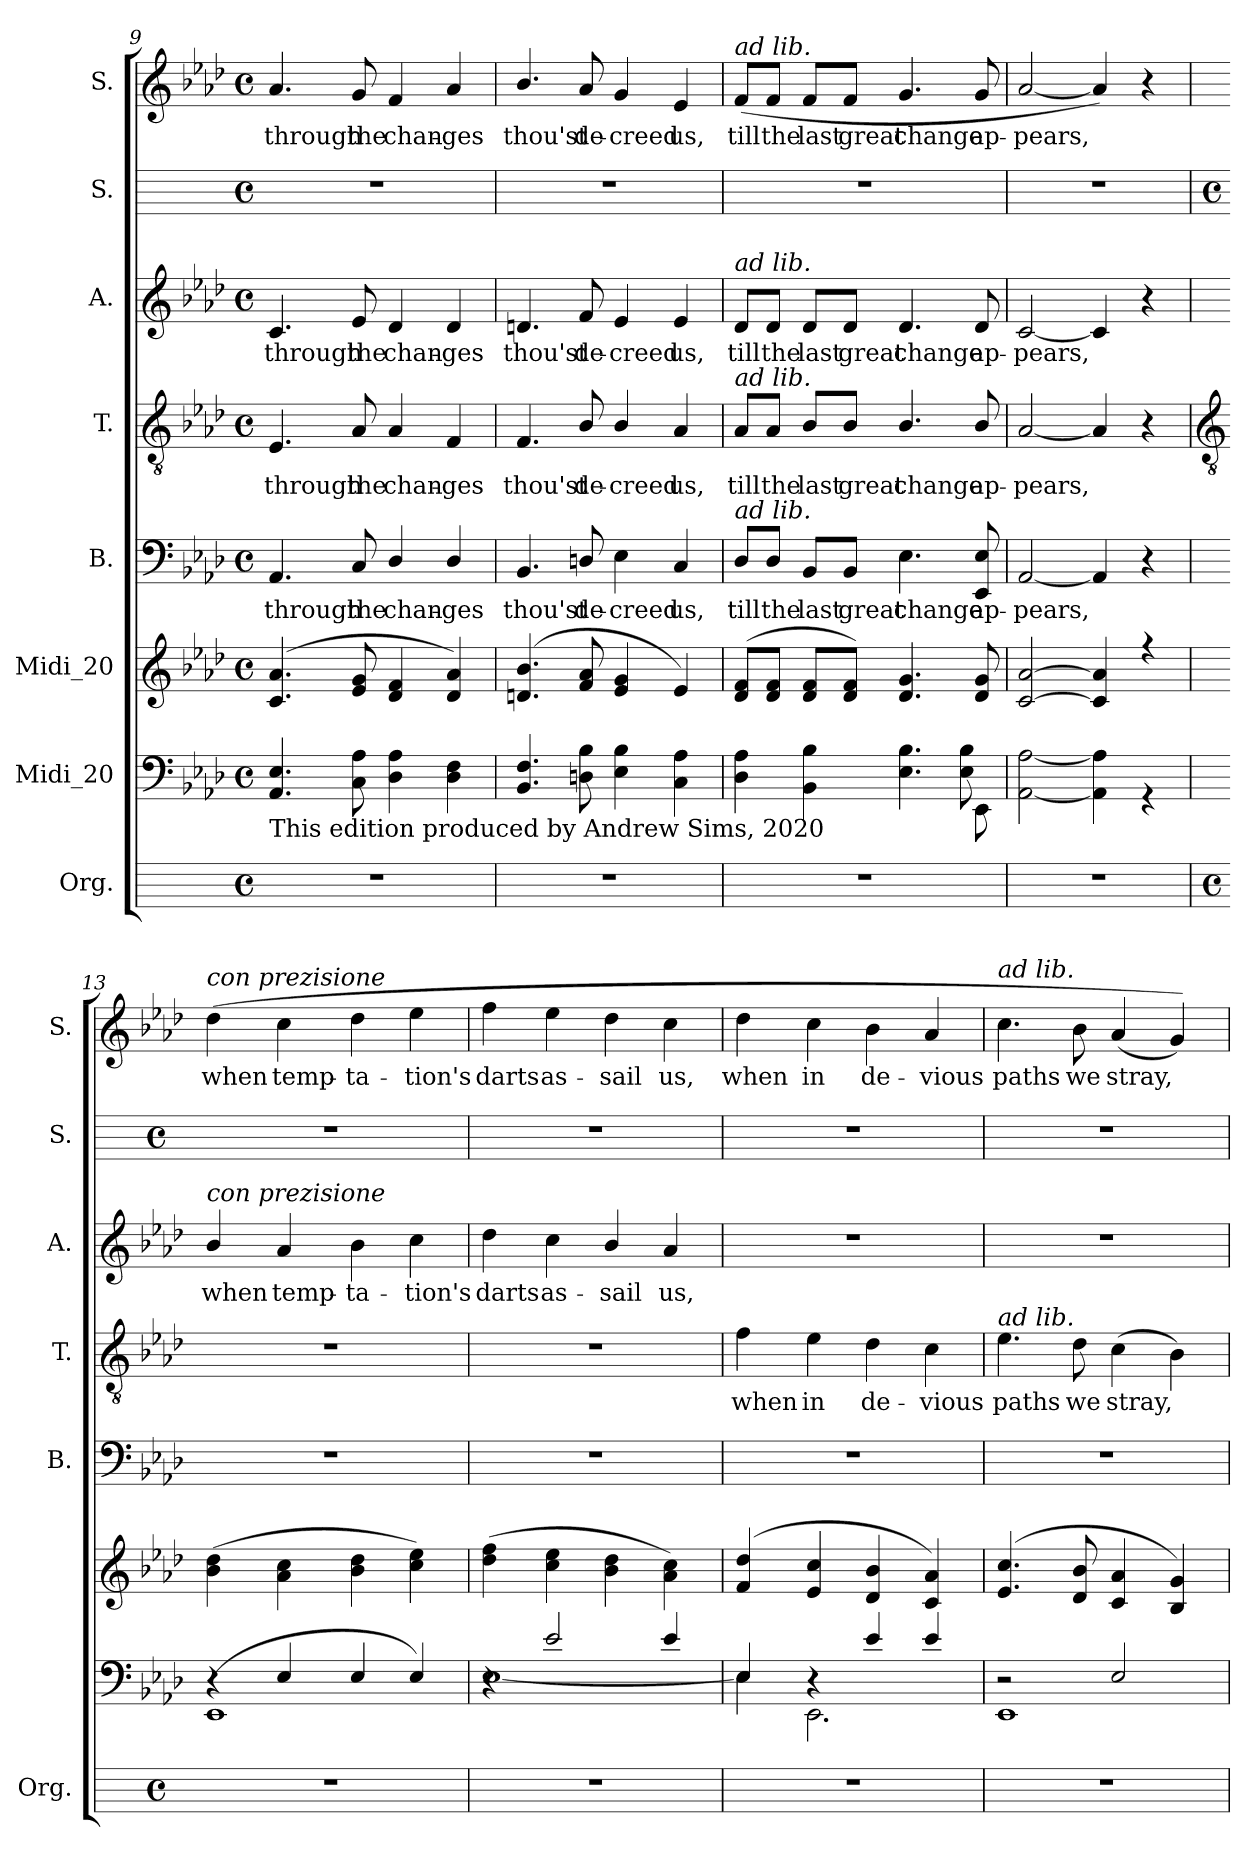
**kern	**kern	**kern	**kern	**text	**kern	**text	**kern	**text	**kern	**kern	**text
*part8	*part7	*part6	*part5	*part5	*part4	*part4	*part3	*part3	*part2	*part1	*part1
*staff8	*staff7	*staff6	*staff5	*staff5	*staff4	*staff4	*staff3	*staff3	*staff2	*staff1	*staff1
*I"Org.	*I"Midi_20	*I"Midi_20	*I"B.	*	*I"T.	*	*I"A.	*	*I"S.	*I"S.	*
*I'Org.	*	*	*I'B.	*	*I'T.	*	*I'A.	*	*I'S.	*I'S.	*
!!LO:LB:g=z
*	*clefF4	*clefG2	*clefF4	*	*clefGv2	*	*clefG2	*	*	*clefG2	*
*	*k[b-e-a-d-]	*k[b-e-a-d-]	*k[b-e-a-d-]	*	*k[b-e-a-d-]	*	*k[b-e-a-d-]	*	*	*k[b-e-a-d-]	*
*	*A-:	*A-:	*A-:	*	*A-:	*	*A-:	*	*	*A-:	*
*M4/4	*M4/4	*M4/4	*M4/4	*	*M4/4	*	*M4/4	*	*M4/4	*M4/4	*
*met(c)	*met(c)	*met(c)	*met(c)	*	*met(c)	*	*met(c)	*	*met(c)	*met(c)	*
=9	=9	=9	=9	=9	=9	=9	=9	=9	=9	=9	=9
*	*^	*^	*	*	*	*	*	*	*	*	*
*	*	*^	*	*	*	*	*	*	*	*	*	*	*
!	!LO:TX:b:t=This edition produced by Andrew Sims, 2020	!	!	!	!	!	!	!	!	!	!	!	!	!
!	!	!	!	!	!	!	!LO:LY:b	!	!LO:LY:b	!	!LO:LY:b	!	!	!LO:LY:b
1r	1ryy	1ryy	4.AA-/ 4.E-/	(>4.c/ 4.a-/	1ryy	4.AA-	through	4.E-	through	4.c	through	1r	4.a-	through
!	!	!	!	!	!	!	!LO:LY:b	!	!LO:LY:b	!	!LO:LY:b	!	!	!LO:LY:b
.	.	.	8C\ 8A-\	8e-/ 8g/	.	8C	the	8A-	the	8e-	the	.	8g	the
!	!	!	!	!	!	!	!LO:LY:b	!	!LO:LY:b	!	!LO:LY:b	!	!	!LO:LY:b
.	.	.	4D-\ 4A-\	4d-/ 4f/	.	4D-/	chan-	4A-	chan-	4d-	chan-	.	4f	chan-
!	!	!	!	!	!	!	!LO:LY:b	!	!LO:LY:b	!	!LO:LY:b	!	!	!LO:LY:b
.	.	.	4D-\ 4F\	4d-/ 4a-/)	.	4D-/	-ges	4F	-ges	4d-	-ges	.	4a-	-ges
=10	=10	=10	=10	=10	=10	=10	=10	=10	=10	=10	=10	=10	=10	=10
!	!	!	!	!	!	!	!LO:LY:b	!	!LO:LY:b	!	!LO:LY:b	!	!	!LO:LY:b
1r	1ryy	1ryy	4.BB-/ 4.F/	(>4.dn/ 4.b-/	1ryy	4.BB-	thou'st	4.F	thou'st	4.dn	thou'st	1r	4.b-/	thou'st
!	!	!	!	!	!	!	!LO:LY:b	!	!LO:LY:b	!	!LO:LY:b	!	!	!LO:LY:b
.	.	.	8Dn\ 8B-\	8f/ 8a-/	.	8Dn/	de-	8B-/	de-	8f	de-	.	8a-	de-
!	!	!	!	!	!	!	!LO:LY:b	!	!LO:LY:b	!	!LO:LY:b	!	!	!LO:LY:b
.	.	.	4E-\ 4B-\	4e-/ 4g/	.	4E-	-creed	4B-/	-creed	4e-	-creed	.	4g	-creed
!	!	!	!	!	!	!	!LO:LY:b	!	!LO:LY:b	!	!LO:LY:b	!	!	!LO:LY:b
.	.	.	4C\ 4A-\	4e-/)	.	4C	us,	4A-	us,	4e-	us,	.	4e-	us,
=11	=11	=11	=11	=11	=11	=11	=11	=11	=11	=11	=11	=11	=11	=11
!	!	!	!	!	!	!	!	!	!	!	!	!	!LO:TX:a:i:t=ad lib.	!
!	!	!	!	!	!	!	!	!	!	!LO:TX:a:i:t=ad lib.	!	!	!	!
!	!	!	!	!	!	!	!	!LO:TX:a:i:t=ad lib.	!	!	!	!	!	!
!	!	!	!	!	!	!LO:TX:a:i:t=ad lib.	!	!	!	!	!	!	!	!
!	!	!	!	!	!	!	!LO:LY:b	!	!LO:LY:b	!	!LO:LY:b	!	!	!LO:LY:b
1r	1ryy	2..ryy	4D-\ 4A-\	(>8d-/ 8f/L	1ryy	8D-/L	till	8A-/L	till	8d-/L	till	1r	(>8f/L	till
!	!	!	!	!	!	!	!LO:LY:b	!	!LO:LY:b	!	!LO:LY:b	!	!	!LO:LY:b
.	.	.	.	8d-/ 8f/J	.	8D-/J	the	8A-/J	the	8d-/J	the	.	8f/J	the
!	!	!	!	!	!	!	!LO:LY:b	!	!LO:LY:b	!	!LO:LY:b	!	!	!LO:LY:b
.	.	.	4BB-\ 4B-\	8d-/ 8f/L	.	8BB-/L	last	8B-/L	last	8d-/L	last	.	8f/L	last
!	!	!	!	!	!	!	!LO:LY:b	!	!LO:LY:b	!	!LO:LY:b	!	!	!LO:LY:b
.	.	.	.	8d-/ 8f/J)	.	8BB-/J	great	8B-/J	great	8d-/J	great	.	8f/J	great
!	!	!	!	!	!	!	!LO:LY:b	!	!LO:LY:b	!	!LO:LY:b	!	!	!LO:LY:b
.	.	.	4.E-\ 4.B-\	4.d-/ 4.g/	.	4.E-	change	4.B-/	change	4.d-	change	.	4.g	change
!	!	!	!	!	!	!	!LO:LY:b	!	!LO:LY:b	!	!LO:LY:b	!	!	!LO:LY:b
.	.	8EE-\	8E-\ 8B-\	8d-/ 8g/	.	8EE- 8E-	ap-	8B-/	ap-	8d-	ap-	.	8g	ap-
=12	=12	=12	=12	=12	=12	=12	=12	=12	=12	=12	=12	=12	=12	=12
!	!	!	!	!	!	!	!LO:LY:b	!	!LO:LY:b	!	!LO:LY:b	!	!	!LO:LY:b
*	*	*v	*v	*	*	*	*	*	*	*	*	*	*	*
1r	1ryy	[2AA-\ [2A-\	[2c/ [2a-/	1ryy	[2AA-	-pears,	[2A-	-pears,	[2c	-pears,	1r	[2a-	-pears,
.	.	4AA-\] 4A-\]	4c/] 4a-/]	.	4AA-]	.	4A-]	.	4c]	.	.	4a-])	.
.	.	4r	4r	.	4r	.	4r	.	4r	.	.	4r	.
*	*v	*v	*	*	*	*	*	*	*	*	*	*	*
!!LO:LB:g=z
=13	=13	=13	=13	=13	=13	=13	=13	=13	=13	=13	=13	=13
*	*	*	*	*	*	*clefGv2	*	*	*	*	*	*
*M4/4	*	*	*	*	*	*	*	*	*	*M4/4	*	*
*met(c)	*	*	*	*	*	*	*	*	*	*met(c)	*	*
*	*^	*	*	*	*	*	*	*	*	*	*	*
*	*	*^	*	*	*	*	*	*	*	*	*	*	*
!	!	!	!	!	!	!	!	!	!	!	!	!	!LO:TX:a:i:t=con prezisione	!
!	!	!	!	!	!	!	!	!	!	!LO:TX:a:i:t=con prezisione	!	!	!	!
!	!	!	!	!	!	!	!	!	!	!	!LO:LY:b	!	!	!LO:LY:b
1r	(>4r	1EE-\	1ryy	(>4b-\ 4dd-\	1ryy	1r	.	1r	.	4b-/	when	1r	(>4dd-	when
!	!	!	!	!	!	!	!	!	!	!	!LO:LY:b	!	!	!LO:LY:b
.	4E-/	.	.	4a-\ 4cc\	.	.	.	.	.	4a-	temp-	.	4cc	temp-
!	!	!	!	!	!	!	!	!	!	!	!LO:LY:b	!	!	!LO:LY:b
.	4E-/	.	.	4b-\ 4dd-\	.	.	.	.	.	4b-	-ta-	.	4dd-	-ta-
!	!	!	!	!	!	!	!	!	!	!	!LO:LY:b	!	!	!LO:LY:b
.	4E-/)	.	.	4cc\ 4ee-\)	.	.	.	.	.	4cc	-tion's	.	4ee-	-tion's
=14	=14	=14	=14	=14	=14	=14	=14	=14	=14	=14	=14	=14	=14	=14
!	!	!	!	!	!	!	!	!	!	!	!LO:LY:b	!	!	!LO:LY:b
1r	4r	[1E-\	1ryy	(>4dd-\ 4ff\	1ryy	1r	.	1r	.	4dd-	darts	1r	4ff	darts
!	!	!	!	!	!	!	!	!	!	!	!LO:LY:b	!	!	!LO:LY:b
.	2e-/	.	.	4cc\ 4ee-\	.	.	.	.	.	4cc	as-	.	4ee-	as-
!	!	!	!	!	!	!	!	!	!	!	!LO:LY:b	!	!	!LO:LY:b
.	.	.	.	4b-\ 4dd-\	.	.	.	.	.	4b-/	-sail	.	4dd-	-sail
!	!	!	!	!	!	!	!	!	!	!	!LO:LY:b	!	!	!LO:LY:b
.	4e-/	.	.	4a-\ 4cc\)	.	.	.	.	.	4a-	us,	.	4cc	us,
=15	=15	=15	=15	=15	=15	=15	=15	=15	=15	=15	=15	=15	=15	=15
!	!	!	!	!	!	!	!	!	!LO:LY:b	!	!	!	!	!LO:LY:b
1r	4E-/	4E-\]	1ryy	(>4f/ 4dd-/	1ryy	1r	.	4f	when	1r	.	1r	4dd-	when
!	!	!	!	!	!	!	!	!	!LO:LY:b	!	!	!	!	!LO:LY:b
.	4r	2.EE-\	.	4e-/ 4cc/	.	.	.	4e-	in	.	.	.	4cc	in
!	!	!	!	!	!	!	!	!	!LO:LY:b	!	!	!	!	!LO:LY:b
.	4e-/	.	.	4d-/ 4b-/	.	.	.	4d-	de-	.	.	.	4b-	de-
!	!	!	!	!	!	!	!	!	!LO:LY:b	!	!	!	!	!LO:LY:b
.	4e-/	.	.	4c/ 4a-/)	.	.	.	4c	-vious	.	.	.	4a-	-vious
=16	=16	=16	=16	=16	=16	=16	=16	=16	=16	=16	=16	=16	=16	=16
!	!	!	!	!	!	!	!	!	!	!	!	!	!LO:TX:a:i:t=ad lib.	!
!	!	!	!	!	!	!	!	!LO:TX:a:i:t=ad lib.	!	!	!	!	!	!
!	!	!	!	!	!	!	!	!	!LO:LY:b	!	!	!	!	!LO:LY:b
1r	2r	1EE-\	1ryy	(>4.e-/ 4.cc/	1ryy	1r	.	4.e-	paths	1r	.	1r	4.cc	paths
!	!	!	!	!	!	!	!	!	!LO:LY:b	!	!	!	!	!LO:LY:b
.	.	.	.	8d-/ 8b-/	.	.	.	8d-	we	.	.	.	8b-	we
!	!	!	!	!	!	!	!	!	!LO:LY:b	!	!	!	!	!LO:LY:b
.	2E-/	.	.	4c/ 4a-/	.	.	.	(>4c	stray,	.	.	.	(<4a-	stray,
.	.	.	.	4B-/ 4g/)	.	.	.	4B-)	.	.	.	.	4g))	.
*	*v	*v	*v	*	*	*	*	*	*	*	*	*	*	*
*	*	*v	*v	*	*	*	*	*	*	*	*	*
=	=	=	=	=	=	=	=	=	=	=	=
*-	*-	*-	*-	*-	*-	*-	*-	*-	*-	*-	*-
